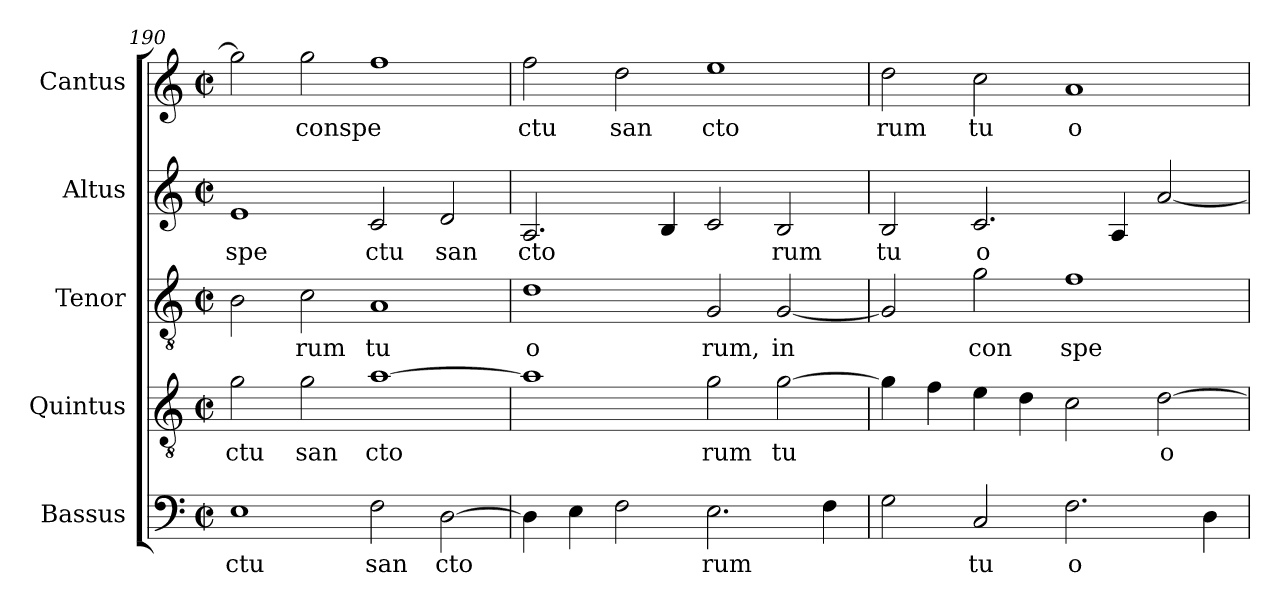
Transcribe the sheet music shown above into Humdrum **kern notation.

**kern	**text	**kern	**text	**kern	**text	**kern	**text	**kern	**text
*part5	*part5	*part4	*part4	*part3	*part3	*part2	*part2	*part1	*part1
*staff5	*staff5	*staff4	*staff4	*staff3	*staff3	*staff2	*staff2	*staff1	*staff1
*I"Bassus	*	*I"Quintus	*	*I"Tenor	*	*I"Altus	*	*I"Cantus	*
*clefF4	*	*clefGv2	*	*clefGv2	*	*clefG2	*	*clefG2	*
*M2/2	*	*M2/2	*	*M2/2	*	*M2/2	*	*M2/2	*
*met(c|)	*	*met(c|)	*	*met(c|)	*	*met(c|)	*	*met(c|)	*
=190	=190	=190	=190	=190	=190	=190	=190	=190	=190
!	!LO:LY:b:cj	!	!LO:LY:b:cj	!	!	!	!LO:LY:b:cj	!	!
1E	ctu	2g\	ctu	2B\	.	1e	spe	2gg\]	.
!	!	!	!LO:LY:b:cj	!	!LO:LY:b:cj	!	!	!	!LO:LY:b
.	.	2g\	san	2c\	rum	.	.	2gg\	conspe
!	!LO:LY:b:cj	!	!LO:LY:b:cj	!	!LO:LY:b:cj	!	!LO:LY:b:cj	!	!
2F\	san	[>1a	cto	1A	tu	2c/	ctu	1ff	.
!	!LO:LY:b	!	!	!	!	!	!LO:LY:b:cj	!	!
[>2D\	cto	.	.	.	.	2d/	san	.	.
=191	=191	=191	=191	=191	=191	=191	=191	=191	=191
!	!	!	!	!	!LO:LY:b:cj	!	!LO:LY:b	!	!LO:LY:b:cj
4D\]	.	1a]	.	1d	o	2.A/	cto	2ff\	ctu
4E\	.	.	.	.	.	.	.	.	.
!	!	!	!	!	!	!	!	!	!LO:LY:b:cj
2F\	.	.	.	.	.	.	.	2dd\	san
.	.	.	.	.	.	4B/	.	.	.
!	!LO:LY:b	!	!LO:LY:b:cj	!	!LO:LY:b:cj	!	!	!	!LO:LY:b:cj
2.E\	rum	2g\	rum	2G/	rum,	2c/	.	1ee	cto
!	!	!	!LO:LY:b:cj	!	!LO:LY:b:cj	!	!LO:LY:b:cj	!	!
.	.	[>2g\	tu	[<2G/	in	2B/	rum	.	.
4F\	.	.	.	.	.	.	.	.	.
=192	=192	=192	=192	=192	=192	=192	=192	=192	=192
!	!	!	!	!	!	!	!LO:LY:b:cj	!	!LO:LY:b:cj
2G\	.	4g\]	.	2G/]	.	2B/	tu	2dd\	rum
.	.	4f\	.	.	.	.	.	.	.
!	!LO:LY:b:cj	!	!	!	!LO:LY:b:cj	!	!LO:LY:b:cj	!	!LO:LY:b:cj
2C/	tu	4e\	.	2g\	con	2.c/	o	2cc\	tu
.	.	4d\	.	.	.	.	.	.	.
!	!LO:LY:b:cj	!	!	!	!LO:LY:b:cj	!	!	!	!LO:LY:b:rj
2.F\	o	2c\	.	1f	spe	.	.	1a	o
.	.	.	.	.	.	4A/	.	.	.
!	!	!	!LO:LY:b:cj	!	!	!	!	!	!
.	.	[>2d\	o	.	.	[<2a/	.	.	.
4D\	.	.	.	.	.	.	.	.	.
=	=	=	=	=	=	=	=	=	=
*-	*-	*-	*-	*-	*-	*-	*-	*-	*-
